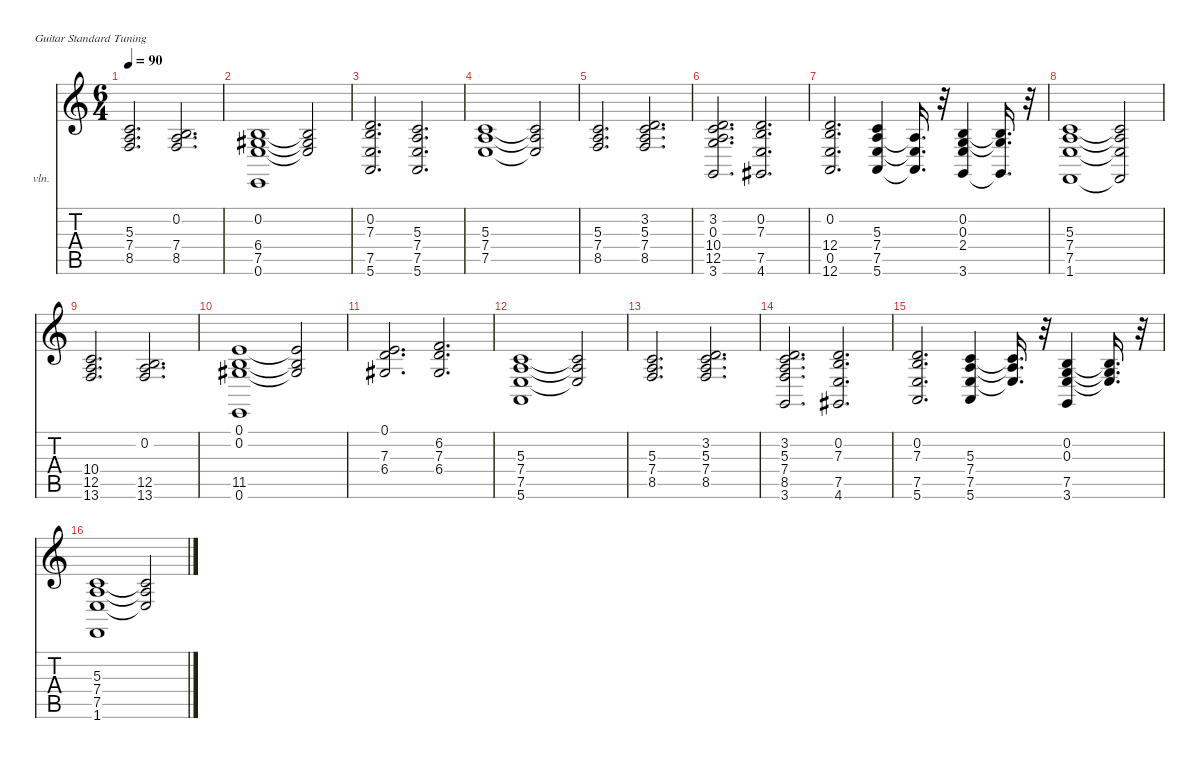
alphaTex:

\defaultSystemsLayout 4
\hideDynamics
\bracketExtendMode nobrackets
\firstSystemTrackNameOrientation horizontal
\otherSystemsTrackNameOrientation horizontal
\track ("Orkestrasyon 1" "vln.") {instrument synthstrings1}
\staff {score tabs}
\tuning (E4 B3 G3 D3 A2 E2)
\ts (6 4)
\tempo 90
\clef g2
\ks c
(5.3 7.4 8.5).2{d dy mf beam Up} (0.2 7.4 8.5).2{d beam Up} |
(0.2 6.4{acc #} 7.5 0.6).1{beam Up} (0.2{t} 6.4{t acc #} 7.5{t}).2{dy f beam Up} |
(0.2 7.3 7.5 5.6).2{d dy mf beam Up} (5.3 7.4 7.5 5.6).2{d beam Up} |
(5.3 7.4 7.5).1{beam Up} (5.3{t} 7.4{t} 7.5{t}).2{dy f beam Up} |
(5.3 7.4 8.5).2{d dy mf beam Up} (3.2 5.3 7.4 8.5).2{d beam Up} |
(3.2 0.3 10.4 12.5 3.6).2{d beam Up} (0.2 7.3 7.5 4.6{acc #}).2{d beam Up} |
(0.2 12.4 0.5 12.6).2{d beam Up} (5.3 7.4 7.5 5.6).4{beam Up} (7.4{t} 7.5{t} 5.6{t}).16{d dy f beam Up} r.32{beam Up} (0.2 0.3 2.4 3.6).4{dy mf beam Up} (0.2{t} 0.3{t} 3.6{t}).16{d dy f beam Up} r.32{beam Up} |
(5.3 7.4 7.5 1.6).1{dy mf beam Up} (5.3{t} 7.4{t} 7.5{t} 1.6{t}).2{dy f beam Up} |
(10.4 12.5 13.6).2{d dy mf beam Up} (0.2 12.5 13.6).2{d beam Up} |
(0.1 0.2 11.5{acc #} 0.6).1{beam Up} (0.1{t} 0.2{t} 11.5{t acc #}).2{dy f beam Up} |
(0.1 7.3 6.4{acc #}).2{d dy mf beam Up} (6.2 7.3 6.4{acc #}).2{d beam Up} |
(5.3 7.4 7.5 5.6).1{beam Up} (5.3{t} 7.4{t} 7.5{t}).2{dy f beam Up} |
(5.3 7.4 8.5).2{d dy mf beam Up} (3.2 5.3 7.4 8.5).2{d beam Up} |
(3.2 5.3 7.4 8.5 3.6).2{d beam Up} (0.2 7.3 7.5 4.6{acc #}).2{d beam Up} |
(0.2 7.3 7.5 5.6).2{d beam Up} (5.3 7.4 7.5 5.6).4{beam Up} (5.3{t} 7.4{t} 7.5{t}).16{d dy f beam Up} r.32{beam Up} (0.2 0.3 7.5 3.6).4{dy mf beam Up} (0.2{t} 0.3{t} 7.5{t}).16{d dy f beam Up} r.32{beam Up} |
(5.3 7.4 7.5 1.6).1{dy mf beam Up} (5.3{t} 7.4{t} 7.5{t}).2{dy f beam Up}
